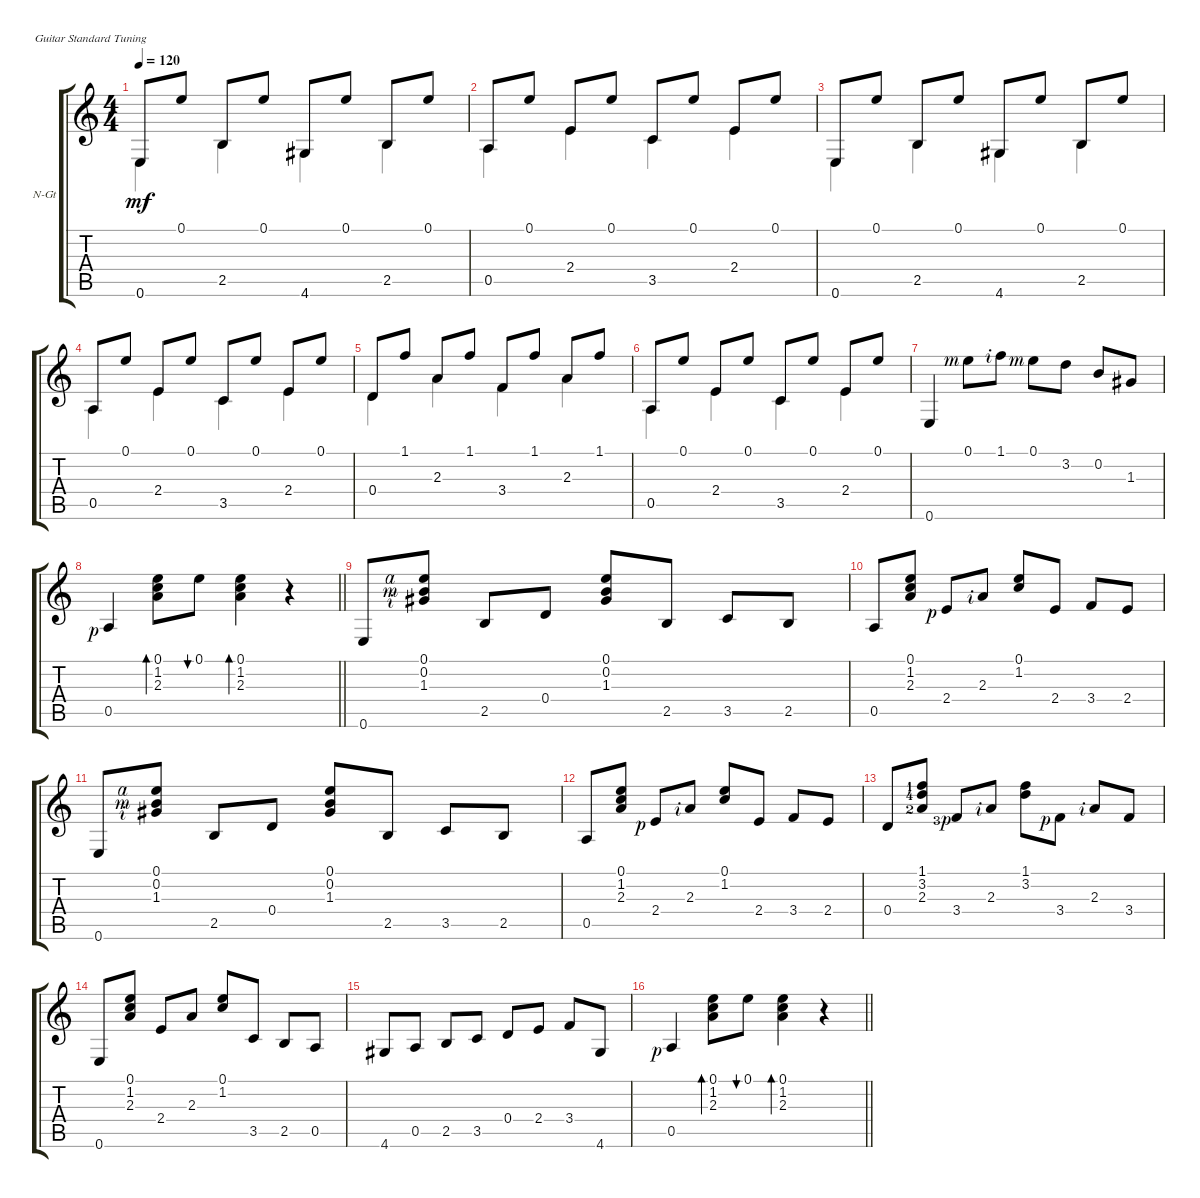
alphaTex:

\defaultSystemsLayout 4
\bracketExtendMode groupsimilarinstruments
\firstSystemTrackNameOrientation horizontal
\otherSystemsTrackNameOrientation horizontal
\track ("Nylon Guitar" "N-Gt") {instrument acousticguitarsteel}
\staff {score tabs}
\tuning (E4 B3 G3 D3 A2 E2)
\voice
\ts (4 4)
\tempo 120
\clef g2
\ks c
0.6.8{dy mf instrument acousticguitarsteel} 0.1.8 2.5.8 0.1.8 4.6.8 0.1.8 2.5.8 0.1.8 |
0.5.8 0.1.8 2.4.8 0.1.8 3.5.8 0.1.8 2.4.8 0.1.8 |
0.6.8 0.1.8 2.5.8 0.1.8 4.6.8 0.1.8 2.5.8 0.1.8 |
0.5.8 0.1.8 2.4.8 0.1.8 3.5.8 0.1.8 2.4.8 0.1.8 |
0.4.8 1.1.8 2.3.8 1.1.8 3.4.8 1.1.8 2.3.8 1.1.8 |
0.5.8 0.1.8 2.4.8 0.1.8 3.5.8 0.1.8 2.4.8 0.1.8 |
0.6.4 0.1{rf 3}.8 1.1{rf 2}.8 0.1{rf 3}.8 3.2.8 0.2.8 1.3.8 |
\barLineRight lightlight
0.5{rf 1}.4 (0.1 1.2 2.3).8{bd 234} 0.1.8{bu 233} (0.1 1.2 2.3).4{bd 232} r.4 |
0.6.8 (0.1{rf 4} 0.2{rf 3} 1.3{rf 2}).8 2.5.8 0.4.8 (0.1 0.2 1.3).8 2.5.8 3.5.8 2.5.8 |
0.5.8 (0.1 1.2 2.3).8 2.4{rf 1}.8 2.3{rf 2}.8 (1.2 0.1).8 2.4.8 3.4.8 2.4.8 |
0.6.8 (0.1{rf 4} 0.2{rf 3} 1.3{rf 2}).8 2.5.8 0.4.8 (0.1 0.2 1.3).8 2.5.8 3.5.8 2.5.8 |
0.5.8 (0.1 1.2 2.3).8 2.4{rf 1}.8 2.3{rf 2}.8 (1.2 0.1).8 2.4.8 3.4.8 2.4.8 |
0.4.8 (1.1{lf 2} 3.2{lf 5} 2.3{lf 3}).8 3.4{lf 4 rf 1}.8 2.3{rf 2}.8 (1.1 3.2).8 3.4{rf 1}.8 2.3{rf 2}.8 3.4.8 |
0.6.8 (0.1 1.2 2.3).8 2.4.8 2.3.8 (0.1 1.2).8 3.5.8 2.5.8 0.5.8 |
4.6.8 0.5.8 2.5.8 3.5.8 0.4.8 2.4.8 3.4.8 4.6.8 |
\barLineRight lightlight
0.5{rf 1}.4 (0.1 1.2 2.3).8{bd 234} 0.1.8{bu 233} (0.1 1.2 2.3).4{bd 232} r.4
\voice
\clef g2
\ottava regular
\simile none
\ks c
0.6.4{dy mf} 2.5.4 4.6.4 2.5.4 |
0.5.4 2.4.4 3.5.4 2.4.4 |
0.6.4 2.5.4 4.6.4 2.5.4 |
0.5.4 2.4.4 3.5.4 2.4.4 |
0.4.4 2.3.4 3.4.4 2.3.4 |
0.5.4 2.4.4 3.5.4 2.4.4 |
|
\barLineRight lightlight
|
|
|
|
|
|
|
|
\barLineRight lightlight
